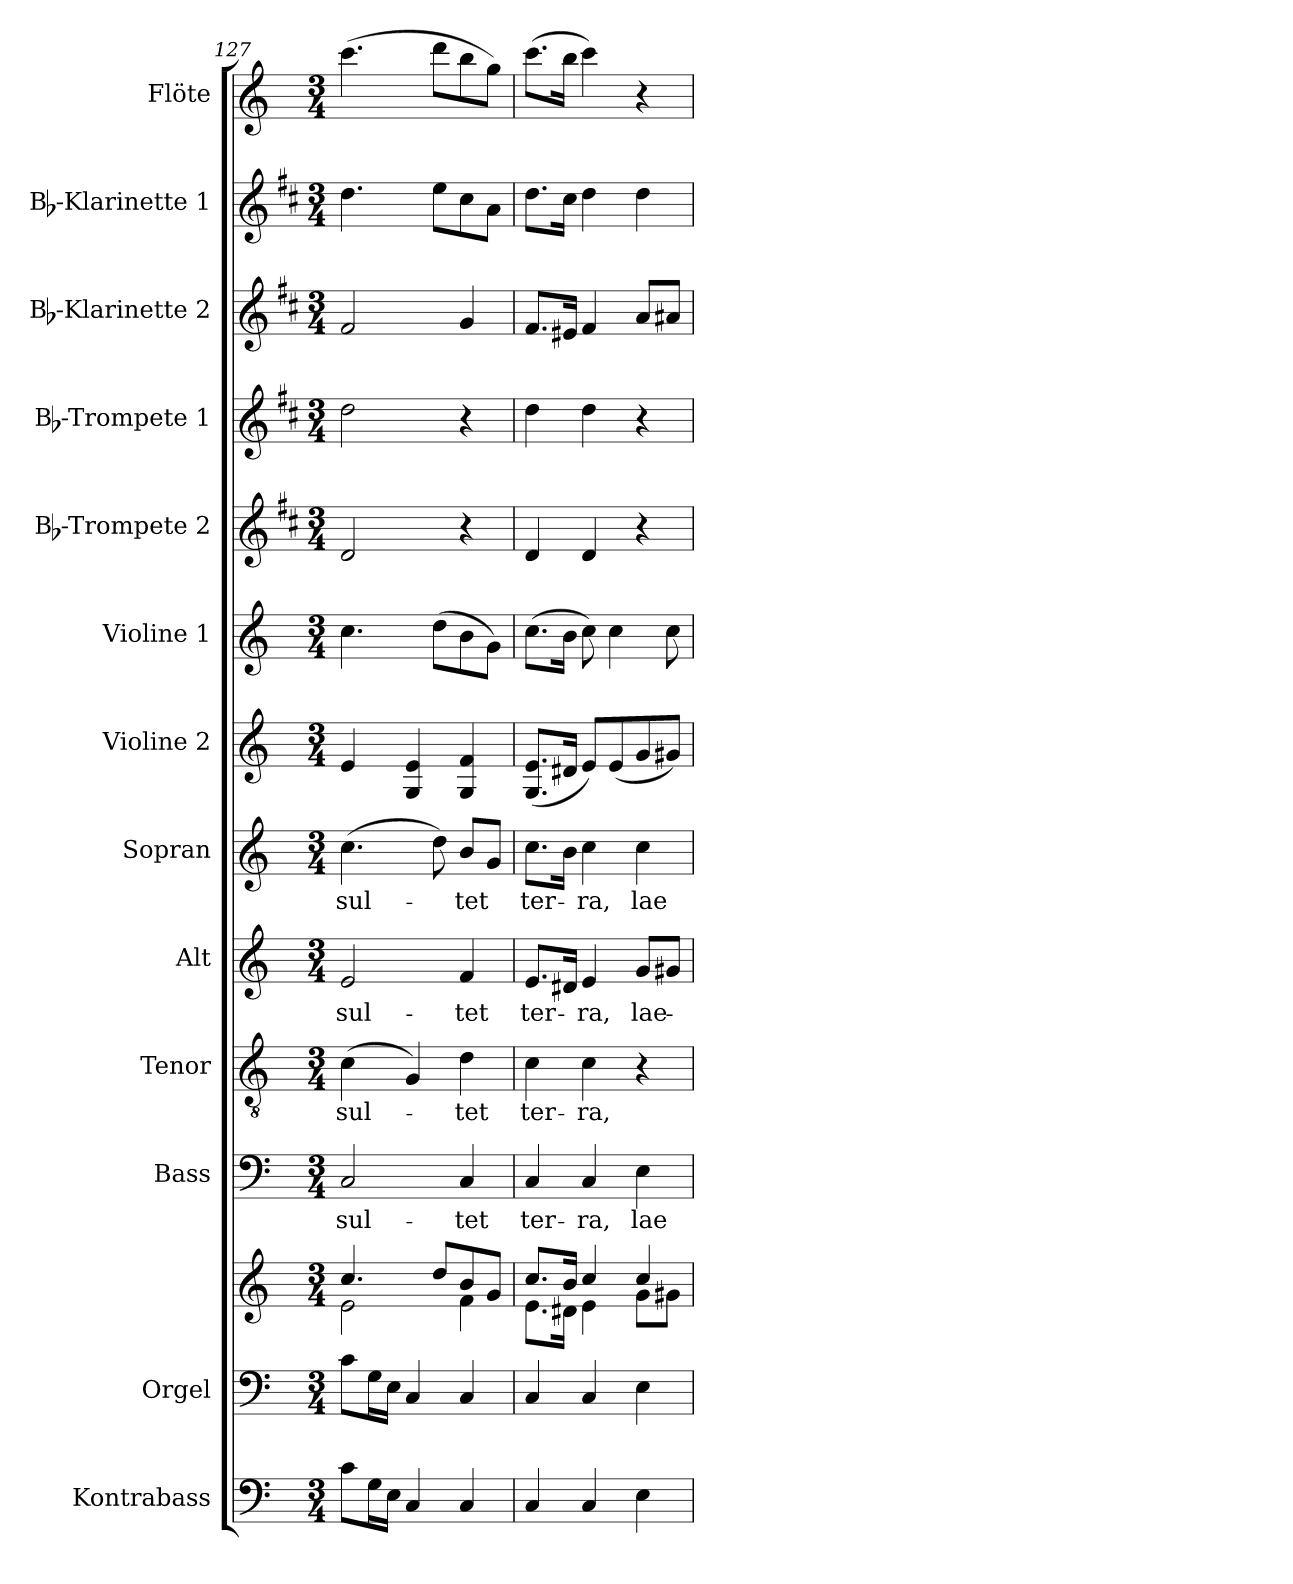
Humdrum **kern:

**kern	**kern	**kern	**kern	**text	**kern	**text	**kern	**text	**kern	**text	**kern	**kern	**kern	**kern	**kern	**kern	**kern
*part13	*part12	*part12	*part11	*part11	*part10	*part10	*part9	*part9	*part8	*part8	*part7	*part6	*part5	*part4	*part3	*part2	*part1
*staff14	*staff13	*staff12	*staff11	*staff11	*staff10	*staff10	*staff9	*staff9	*staff8	*staff8	*staff7	*staff6	*staff5	*staff4	*staff3	*staff2	*staff1
*I"Kontrabass	*I"Orgel	*	*I"Bass	*	*I"Tenor	*	*I"Alt	*	*I"Sopran	*	*I"Violine 2	*I"Violine 1	*I"Bb-Trompete 2	*I"Bb-Trompete 1	*I"Bb-Klarinette 2	*I"Bb-Klarinette 1	*I"Flöte
*I'Kb.	*I'Org.	*	*I'B.	*	*I'T.	*	*I'A.	*	*I'S.	*	*I'Vl. 2	*I'Vl. 1	*I'Bb Trp. 2	*I'Bb Trp. 1	*I'Bb Kl. 2	*I'Bb Kl. 1	*I'Fl.
*clefF4	*clefF4	*clefG2	*clefF4	*	*clefGv2	*	*clefG2	*	*clefG2	*	*clefG2	*clefG2	*clefG2	*clefG2	*clefG2	*clefG2	*clefG2
*ITrd7c12	*	*	*	*	*	*	*	*	*	*	*	*	*ITrd1c2	*ITrd1c2	*ITrd1c2	*ITrd1c2	*
*k[]	*k[]	*k[]	*k[]	*	*k[]	*	*k[]	*	*k[]	*	*k[]	*k[]	*k[]	*k[]	*k[]	*k[]	*k[]
*C:	*C:	*C:	*C:	*	*C:	*	*C:	*	*C:	*	*C:	*C:	*C:	*C:	*C:	*C:	*C:
*M3/4	*M3/4	*M3/4	*M3/4	*	*M3/4	*	*M3/4	*	*M3/4	*	*M3/4	*M3/4	*M3/4	*M3/4	*M3/4	*M3/4	*M3/4
=127	=127	=127	=127	=127	=127	=127	=127	=127	=127	=127	=127	=127	=127	=127	=127	=127	=127
*	*	*^	*	*	*	*	*	*	*	*	*	*	*	*	*	*	*
!	!	!	!	!	!LO:LY:b	!	!LO:LY:b	!	!LO:LY:b	!	!LO:LY:b	!	!	!	!	!	!	!
8C\L	8c\L	4.cc/	2e\	2C/	-sul-	(>4c\	-sul-	2e/	-sul-	(>4.cc\	-sul-	4e/	4.cc\	2c/	2cc\	2e/	4.cc\	(>4.ccc\
16GG\L	16G\L	.	.	.	.	.	.	.	.	.	.	.	.	.	.	.	.	.
16EE\JJ	16E\JJ	.	.	.	.	.	.	.	.	.	.	.	.	.	.	.	.	.
4CC/	4C/	.	.	.	.	4G/)	.	.	.	.	.	4G/ 4e/	.	.	.	.	.	.
.	.	8dd/L	.	.	.	.	.	.	.	8dd\)	.	.	(>8dd\L	.	.	.	8dd\L	8ddd\L
!	!	!	!	!	!LO:LY:b	!	!LO:LY:b	!	!LO:LY:b	!	!LO:LY:b	!	!	!	!	!	!	!
4CC/	4C/	8b/	4f\	4C/	-tet	4d\	-tet	4f/	-tet	8b/L	-tet	4G/ 4f/	8b\	4r	4r	4f/	8b\	8bb\
.	.	8g/J	.	.	.	.	.	.	.	8g/J	.	.	8g\J)	.	.	.	8g\J	8gg\J)
=128	=128	=128	=128	=128	=128	=128	=128	=128	=128	=128	=128	=128	=128	=128	=128	=128	=128	=128
!	!	!	!	!	!LO:LY:b	!	!LO:LY:b	!	!LO:LY:b	!	!LO:LY:b	!	!	!	!	!	!	!
4CC/	4C/	8.cc/L	8.e\L	4C/	ter-	4c\	ter-	8.e/L	ter-	8.cc\L	ter-	(<8.G/ 8.e/L	(>8.cc\L	4c/	4cc\	8.e/L	8.cc\L	(>8.ccc\L
.	.	16b/Jk	16d#X\Jk	.	.	.	.	16d#X/Jk	.	16b\Jk	.	16d#X/Jk	16b\Jk	.	.	16d#X/Jk	16b\Jk	16bb\Jk
!	!	!	!	!	!LO:LY:b	!	!LO:LY:b	!	!LO:LY:b	!	!LO:LY:b	!	!	!	!	!	!	!
4CC/	4C/	4cc/	4e\	4C/	-ra,	4c\	-ra,	4e/	-ra,	4cc\	-ra,	8e/L)	8cc\)	4c/	4cc\	4e/	4cc\	4ccc\)
.	.	.	.	.	.	.	.	.	.	.	.	(<8e/	4cc\	.	.	.	.	.
!	!	!	!	!	!LO:LY:b	!	!	!	!LO:LY:b	!	!LO:LY:b	!	!	!	!	!	!	!
4EE\	4E\	4cc/	8g\L	4E\	lae-	4r	.	8g/L	lae-	4cc\	lae-	8g/	.	4r	4r	8g/L	4cc\	4r
.	.	.	8g#X\J	.	.	.	.	8g#X/J	.	.	.	8g#X/J)	8cc\	.	.	8g#X/J	.	.
*	*	*v	*v	*	*	*	*	*	*	*	*	*	*	*	*	*	*	*
=	=	=	=	=	=	=	=	=	=	=	=	=	=	=	=	=	=
*-	*-	*-	*-	*-	*-	*-	*-	*-	*-	*-	*-	*-	*-	*-	*-	*-	*-
